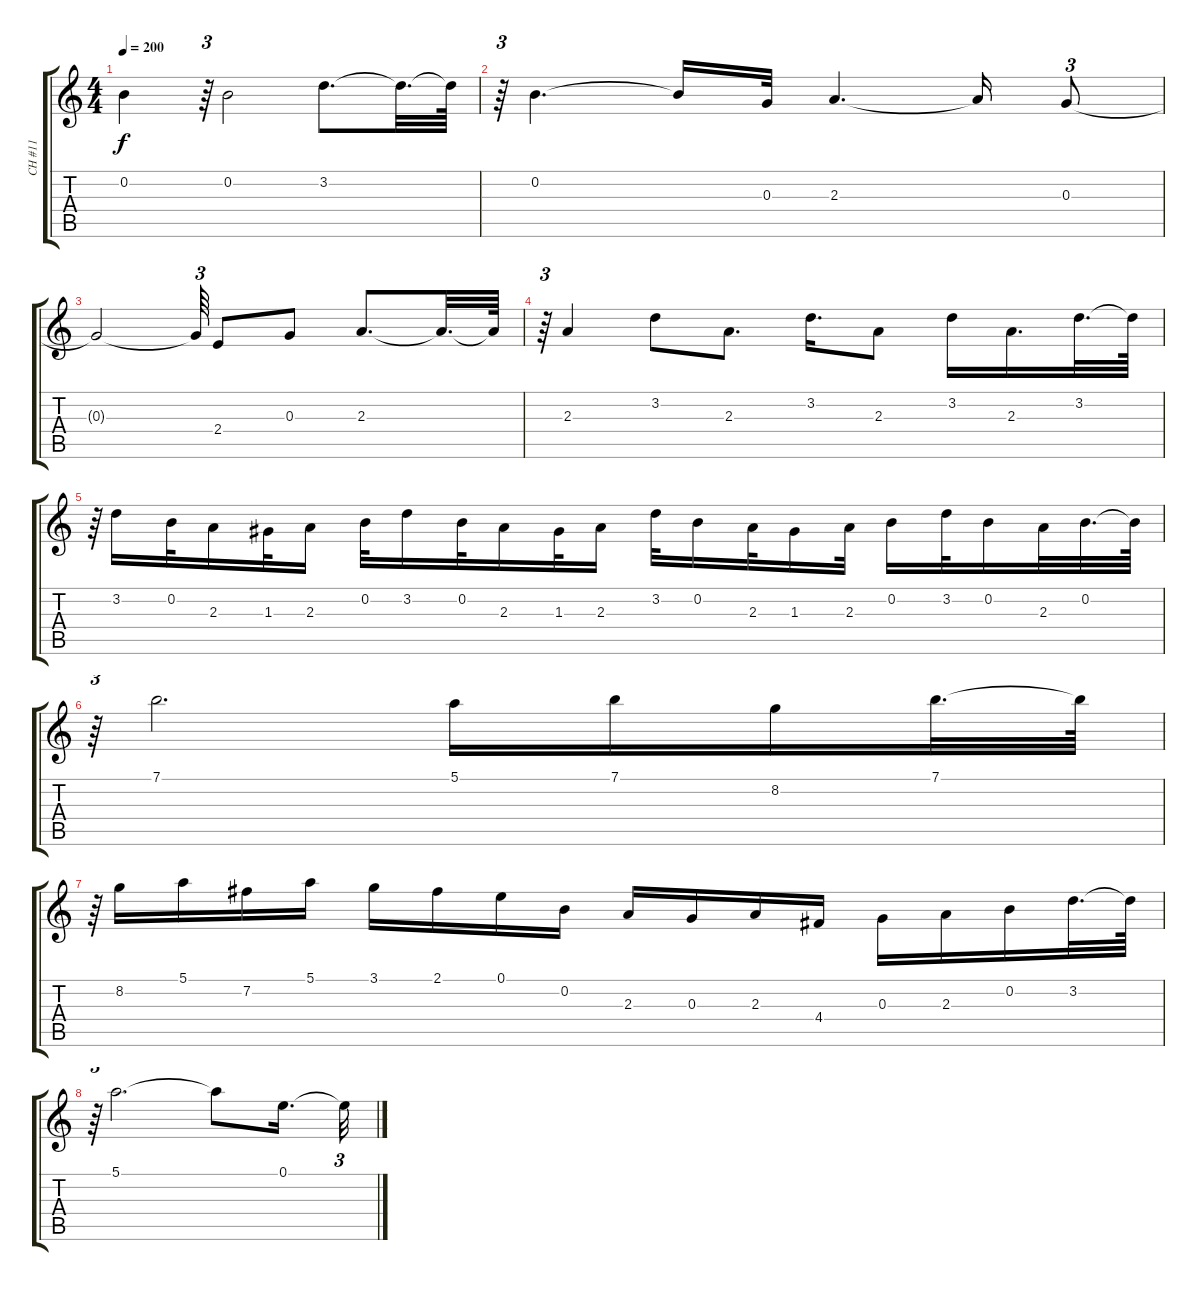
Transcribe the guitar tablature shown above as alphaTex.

\track ("CH #11" "CH #11") {instrument distortionguitar}
\staff {score tabs}
\tuning (E4 B3 G3 D3 A2 E2) {hide}
\ts (4 4)
\tempo 200
\clef g2
\ks c
0.2{t}.4{dy f} r.64{tu (3 2)} 0.2.2 3.2.8{d} 3.2{t}.32{d} 3.2{t}.64 |
r.64{tu (3 2)} 0.2.4{d} 0.2{t}.16 0.3.32 2.3.4{d} 2.3{t}.16 0.3.8{tu (3 2)} |
0.3{t}.2 0.3{t}.64{tu (3 2)} 2.4.8 0.3.8 2.3.8{d} 2.3{t}.32{d} 2.3{t}.64 |
r.64{tu (3 2)} 2.3.4 3.2.8 2.3.8{d} 3.2.16{d} 2.3.8 3.2.16 2.3.16{d} 3.2.32{d} 3.2{t}.64 |
r.64{tu (3 2)} 3.2.16 0.2.32 2.3.16 1.3.32 2.3.16 0.2.32 3.2.16 0.2.32 2.3.16 1.3.32 2.3.16 3.2.32 0.2.16 2.3.32 1.3.16 2.3.32 0.2.16 3.2.32 0.2.16 2.3.32 0.2.32{d} 0.2{t}.64 |
r.64{tu (3 2)} 7.1.2{d} 5.1.16 7.1.16 8.2.16 7.1.32{d} 7.1{t}.64 |
r.64{tu (3 2)} 8.2.16 5.1.16 7.2.16 5.1.16 3.1.16 2.1.16 0.1.16 0.2.16 2.3.16 0.3.16 2.3.16 4.4.16 0.3.16 2.3.16 0.2.16 3.2.32{d} 3.2{t}.64 |
r.64{tu (3 2)} 5.1.2{d} 5.1{t}.8 0.1.16{d} 0.1{t}.32{tu (3 2)}
